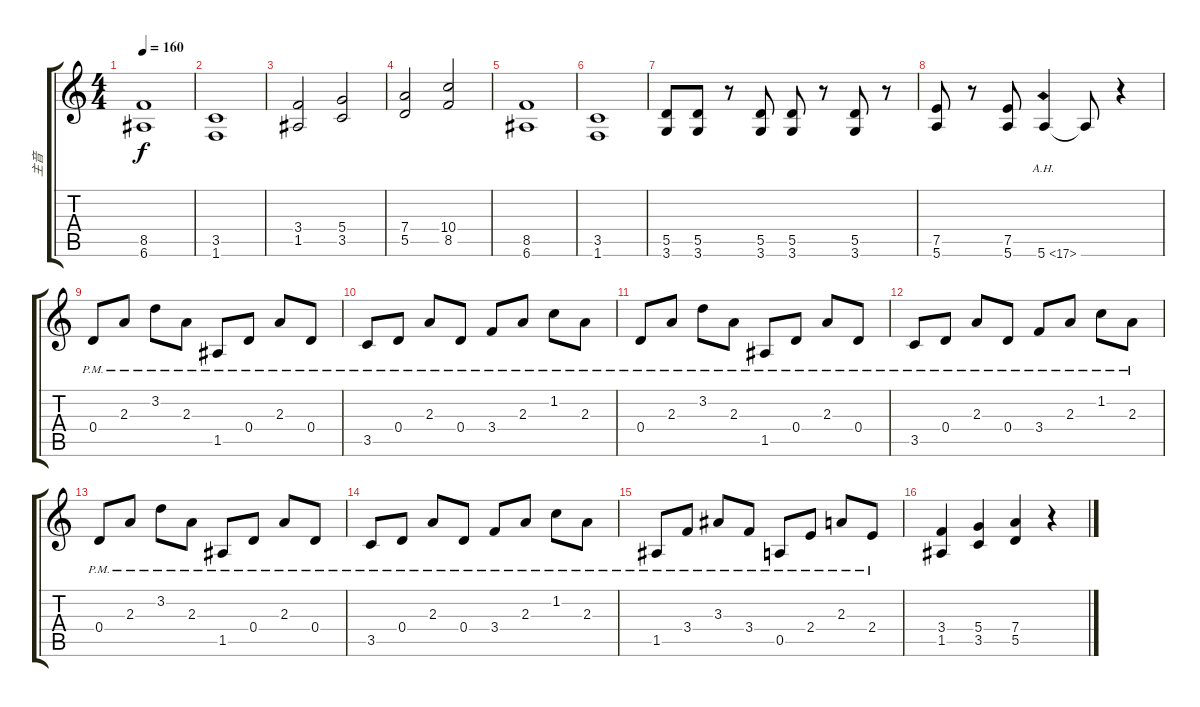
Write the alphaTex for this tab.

\track ("主音" "主音") {instrument overdrivenguitar}
\staff {score tabs}
\tuning (E4 B3 G3 D3 A2 E2) {hide}
\ts (4 4)
\tempo 160
\clef g2
\ks c
(8.5 6.6).1{dy f} |
(3.5 1.6).1 |
(3.4 1.5).2 (5.4 3.5).2 |
(7.4 5.5).2 (10.4 8.5).2 |
(8.5 6.6).1 |
(3.5 1.6).1 |
(5.5 3.6).8 (5.5 3.6).8 r.8 (5.5 3.6).8 (5.5 3.6).8 r.8 (5.5 3.6).8 r.8 |
(7.5 5.6).8 r.8 (7.5 5.6).8 5.6{ah 12}.4 5.6{t}.8 r.4 |
0.4{pm}.8{instrument acousticguitarnylon} 2.3{pm}.8 3.2{pm}.8 2.3{pm}.8 1.5{pm}.8 0.4{pm}.8 2.3{pm}.8 0.4{pm}.8 |
3.5{pm}.8 0.4{pm}.8 2.3{pm}.8 0.4{pm}.8 3.4{pm}.8 2.3{pm}.8 1.2{pm}.8 2.3{pm}.8 |
0.4{pm}.8 2.3{pm}.8 3.2{pm}.8 2.3{pm}.8 1.5{pm}.8 0.4{pm}.8 2.3{pm}.8 0.4{pm}.8 |
3.5{pm}.8 0.4{pm}.8 2.3{pm}.8 0.4{pm}.8 3.4{pm}.8 2.3{pm}.8 1.2{pm}.8 2.3{pm}.8 |
0.4{pm}.8 2.3{pm}.8 3.2{pm}.8 2.3{pm}.8 1.5{pm}.8 0.4{pm}.8 2.3{pm}.8 0.4{pm}.8 |
3.5{pm}.8 0.4{pm}.8 2.3{pm}.8 0.4{pm}.8 3.4{pm}.8 2.3{pm}.8 1.2{pm}.8 2.3{pm}.8 |
1.5{pm}.8 3.4{pm}.8 3.3{pm}.8 3.4{pm}.8 0.5{pm}.8 2.4{pm}.8 2.3{pm}.8 2.4{pm}.8 |
(3.4 1.5).4 (5.4 3.5).4 (7.4 5.5).4 r.4
